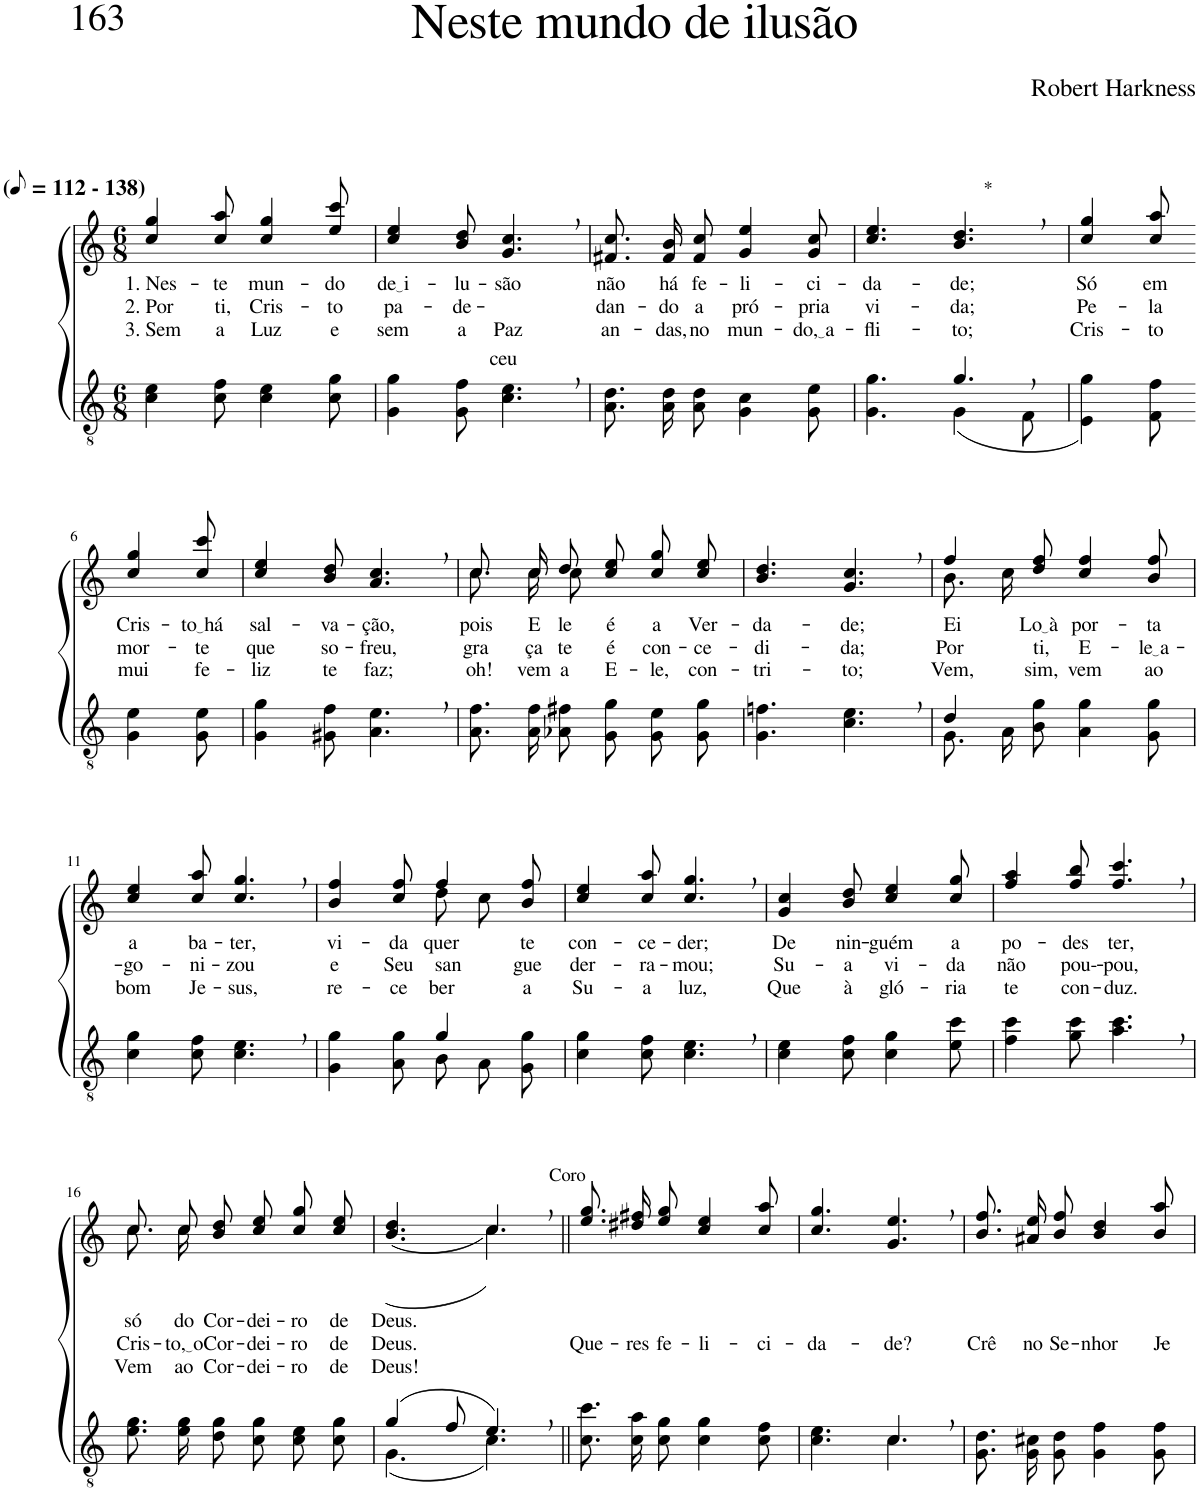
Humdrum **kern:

**kern	**kern	**text	**text	**text
*part2	*part1	*part1	*part1	*part1
*staff2	*staff1	*staff1	*staff1	*staff1
*I"Parte III e IV	*I"Parte I e II	*	*	*
*clefGv2	*clefG2	*	*	*
*Trd5c9	*Trd5c9	*	*	*
*k[]	*k[]	*	*	*
*M6/8	*M6/8	*	*	*
*MM56	*MM56	*	*	*
=1	=1	=1	=1	=1
!	!LO:TX:a:B:t=(	!	!	!
!	!LO:TX:a:B:t=- 138)	!	!	!
!	!	!LO:LY:b	!LO:LY:b	!LO:LY:b
4c\ 4e\	4cc/ 4gg/	1. Nes-	2. Por	3. Sem
!	!	!LO:LY:b	!LO:LY:b	!LO:LY:b
8c\ 8f\	8cc/ 8aa/	-te	ti,	a
!	!	!LO:LY:b	!LO:LY:b	!LO:LY:b
4c\ 4e\	4cc/ 4gg/	mun-	Cris-	Luz
!	!	!LO:LY:b	!LO:LY:b	!LO:LY:b
8c\ 8g\	8ee/ 8ccc/	-do	-to	e
=2	=2	=2	=2	=2
!	!	!LO:LY:b	!LO:LY:b	!LO:LY:b
4G\ 4g\	4cc/ 4ee/	de i	pa-	sem
!	!	!LO:LY:b	!LO:LY:b	!LO:LY:b
8G\ 8f\	8b/ 8dd/	-lu-	-de-	a
!	!	!LO:LY:b	!LO:LY:b	!LO:LY:b
4.c\, 4.e\,	4.g/, 4.cc/,	-são	-ceu	Paz
=3	=3	=3	=3	=3
!	!	!LO:LY:b	!LO:LY:b	!LO:LY:b
8.A\ 8.d\L	8.f#X/ 8.cc/L	não	dan-	an-
!	!	!LO:LY:b	!LO:LY:b	!LO:LY:b
16A\ 16d\K	16f#/ 16b/K	há	-do	-das,
!	!	!LO:LY:b	!LO:LY:b	!LO:LY:b
8A\ 8d\J	8f#/ 8cc/J	fe-	a	no
!	!	!LO:LY:b	!LO:LY:b	!LO:LY:b
4G\ 4c\	4g/ 4ee/	-li-	pró-	mun-
!	!	!LO:LY:b	!LO:LY:b	!LO:LY:b
8G\ 8e\	8g/ 8cc/	-ci-	-pria	do, a
=4	=4	=4	=4	=4
*^	*	*	*	*
!	!	!	!LO:LY:b	!LO:LY:b	!LO:LY:b
4.ryy	4.G\ 4.g\	4.cc/ 4.ee/	-da-	vi-	-fli-
!	!	!LO:TX:a:t=*	!	!	!
!	!	!	!LO:LY:b	!LO:LY:b	!LO:LY:b
4.g,/	4G\	4.b/, 4.dd/,	-de;	-da;	-to;
.	8F\	.	.	.	.
=5	=5	=5	=5	=5	=5
!	!	!	!LO:LY:b	!LO:LY:b	!LO:LY:b
*v	*v	*	*	*	*
4E\ 4g\	4cc/ 4gg/	Só	Pe-	Cris-
!	!	!LO:LY:b	!LO:LY:b	!LO:LY:b
8F\ 8f\	8cc/ 8aa/	em	-la	-to
!!LO:LB:g=z
=6-	=6-	=6-	=6-	=6-
!	!	!LO:LY:b	!LO:LY:b	!LO:LY:b
4G\ 4e\	4cc/ 4gg/	Cris-	mor-	mui
!	!	!LO:LY:b	!LO:LY:b	!LO:LY:b
8G\ 8e\	8cc/ 8ccc/	to há	-te	fe-
=7	=7	=7	=7	=7
!	!	!LO:LY:b	!LO:LY:b	!LO:LY:b
4G\ 4g\	4cc/ 4ee/	sal-	que	-liz
!	!	!LO:LY:b	!LO:LY:b	!LO:LY:b
8G#X\ 8f\	8b/ 8dd/	-va-	so-	te
!	!	!LO:LY:b	!LO:LY:b	!LO:LY:b
4.A\, 4.e\,	4.a/, 4.cc/,	-ção,	-freu,	faz;
=8	=8	=8	=8	=8
*	*^	*	*	*
!	!	!	!LO:LY:b	!LO:LY:b	!LO:LY:b
8.A\ 8.f\L	8.cc/L	8.cc\L	pois	gra-	oh!
!	!	!	!LO:LY:b	!LO:LY:b	!LO:LY:b
16A\ 16f\K	16cc/K	16cc\K	E-	-ça	vem
!	!	!	!LO:LY:b	!LO:LY:b	!LO:LY:b
8A-X\ 8f#X\J	8dd/J	8cc\J	-le	te	a
!	!	!	!LO:LY:b	!LO:LY:b	!LO:LY:b
8G\ 8g\L	8cc\ 8ee\L	4.ryy	é	é	E-
!	!	!	!LO:LY:b	!LO:LY:b	!LO:LY:b
8G\ 8e\	8cc\ 8gg\	.	a	con-	-le,
!	!	!	!LO:LY:b	!LO:LY:b	!LO:LY:b
8G\ 8g\J	8cc\ 8ee\J	.	Ver-	-ce-	con-
*	*v	*v	*	*	*
=9	=9	=9	=9	=9
!	!	!LO:LY:b	!LO:LY:b	!LO:LY:b
4.G\ 4.fn\	4.b/ 4.dd/	-da-	-di-	-tri-
!	!	!LO:LY:b	!LO:LY:b	!LO:LY:b
4.c\, 4.e\,	4.g/, 4.cc/,	-de;	-da;	-to;
=10	=10	=10	=10	=10
*^	*^	*	*	*
!	!	!	!	!LO:LY:b	!LO:LY:b	!LO:LY:b
4d/	8.G\L	4ff/	8.b\L	Ei-	Por	Vem,
.	16A\K	.	16cc\Jk	.	.	.
!	!	!	!	!LO:LY:b	!LO:LY:b	!LO:LY:b
2ryy	8B\ 8g\J	8dd/ 8ff/	8ryy	Lo à	ti,	sim,
!	!	!	!	!LO:LY:b	!LO:LY:b	!LO:LY:b
.	4A\ 4g\	4cc/ 4ff/	4.ryy	por-	E-	vem
!	!	!	!	!LO:LY:b	!LO:LY:b	!LO:LY:b
.	8G\ 8g\	8b/ 8ff/	.	-ta	le a	ao
*	*	*v	*v	*	*	*
!!LO:LB:g=z
=11	=11	=11	=11	=11	=11
!	!	!	!LO:LY:b	!LO:LY:b	!LO:LY:b
*v	*v	*	*	*	*
4c\ 4g\	4cc/ 4ee/	a	-go-	bom
!	!	!LO:LY:b	!LO:LY:b	!LO:LY:b
8c\ 8f\	8cc/ 8aa/	ba-	-ni-	Je-
!	!	!LO:LY:b	!LO:LY:b	!LO:LY:b
4.c\, 4.e\,	4.cc/, 4.gg/,	-ter,	-zou	-sus,
=12	=12	=12	=12	=12
*^	*	*	*	*
!	!	!	!LO:LY:b	!LO:LY:b	!LO:LY:b
*	*	*^	*	*	*
4.ryy	4G\ 4g\	4b/ 4ff/	4.ryy	vi-	e	re-
!	!	!	!	!LO:LY:b	!LO:LY:b	!LO:LY:b
.	8A\ 8g\	8cc/ 8ff/	.	-da	Seu	-ce-
!	!	!	!	!LO:LY:b	!LO:LY:b	!LO:LY:b
4g/	8B\L	4ff/	8dd\L	quer	san-	-ber
.	8A\	.	8cc\J	.	.	.
!	!	!	!	!LO:LY:b	!LO:LY:b	!LO:LY:b
8ryy	8G\ 8g\J	8b/ 8ff/	8ryy	te	-gue	a
=13	=13	=13	=13	=13	=13	=13
!	!	!	!	!LO:LY:b	!LO:LY:b	!LO:LY:b
*v	*v	*	*	*	*	*
*	*v	*v	*	*	*
4c\ 4g\	4cc/ 4ee/	con-	der-	Su-
!	!	!LO:LY:b	!LO:LY:b	!LO:LY:b
8c\ 8f\	8cc/ 8aa/	-ce-	-ra-	-a
!	!	!LO:LY:b	!LO:LY:b	!LO:LY:b
4.c\, 4.e\,	4.cc/, 4.gg/,	-der;	-mou;	luz,
=14	=14	=14	=14	=14
!	!	!LO:LY:b	!LO:LY:b	!LO:LY:b
4c\ 4e\	4g/ 4cc/	De	Su-	Que
!	!	!LO:LY:b	!LO:LY:b	!LO:LY:b
8c\ 8f\	8b/ 8dd/	nin-	-a	à
!	!	!LO:LY:b	!LO:LY:b	!LO:LY:b
4c\ 4g\	4cc/ 4ee/	-guém	vi-	gló-
!	!	!LO:LY:b	!LO:LY:b	!LO:LY:b
8e\ 8cc\	8cc/ 8gg/	a	-da	-ria
=15	=15	=15	=15	=15
!	!	!LO:LY:b	!LO:LY:b	!LO:LY:b
4f\ 4cc\	4ff/ 4aa/	po-	não	te
!	!	!LO:LY:b	!LO:LY:b	!LO:LY:b
8g\ 8cc\	8ff/ 8bb/	-des	pou--	con-
!	!	!LO:LY:b	!LO:LY:b	!LO:LY:b
4.a\, 4.cc\,	4.ff/, 4.ccc/,	ter,	-pou,	-duz.
!!LO:LB:g=z
=16	=16	=16	=16	=16
!	!	!LO:LY:b	!LO:LY:b	!LO:LY:b
*	*^	*	*	*
8.e\ 8.g\L	8.cc\L	8.cc/L	só	Cris-	Vem
!	!	!	!LO:LY:b	!LO:LY:b	!LO:LY:b
16e\ 16g\K	16cc\K	8cc/J	do	to, o	ao
!	!	!	!LO:LY:b	!LO:LY:b	!LO:LY:b
8d\ 8g\J	8b\ 8dd\J	.	Cor-	Cor-	Cor-
.	.	4..ryy	.	.	.
!	!	!	!LO:LY:b	!LO:LY:b	!LO:LY:b
8c\ 8g\L	8cc\ 8ee\L	.	-dei-	-dei-	-dei-
!	!	!	!LO:LY:b	!LO:LY:b	!LO:LY:b
8c\ 8e\	8cc\ 8gg\	.	-ro	-ro	-ro
!	!	!	!LO:LY:b	!LO:LY:b	!LO:LY:b
8c\ 8g\J	8cc\ 8ee\J	.	de	de	de
=17	=17	=17	=17	=17	=17
*^	*	*	*	*	*
!	!	!	!	!LO:LY:b	!LO:LY:b	!LO:LY:b
(4g/	(4.G\	4.ryy	(4.b/ 4.dd/	Deus.	Deus.	Deus!
8f/	.	.	.	.	.	.
!	!	!LO:TX:a:t=Coro	!	!	!	!
4.e,/)	4.c\)	(4.cc,\	4.cc/)	.	.	.
=18||	=18||	=18||	=18||	=18||	=18||	=18||
!	!	!	!	!	!LO:LY:b	!
*v	*v	*	*	*	*	*
*	*v	*v	*	*	*
8.c\ 8.cc\L	8.ee\ 8.gg\L	.	Que-	.
!	!	!	!LO:LY:b	!
16c\ 16a\K	16dd#X\ 16ff#X\K	.	-res	.
!	!	!	!LO:LY:b	!
8c\ 8g\J	8ee\ 8gg\J	.	fe-	.
!	!	!	!LO:LY:b	!
4c\ 4g\	4cc/ 4ee/	.	-li-	.
!	!	!	!LO:LY:b	!
8c\ 8f\	8cc/ 8aa/	.	-ci-	.
=19	=19	=19	=19	=19
*^	*	*	*	*
!	!	!	!	!LO:LY:b	!
4.c\ 4.e\	4.ryy	4.cc/ 4.gg/	.	-da-	.
!	!	!	!	!LO:LY:b	!
4.c,\	4.c/	4.g/, 4.ee/,	.	-de?	.
=20	=20	=20	=20	=20	=20
!	!	!	!	!LO:LY:b	!
*v	*v	*	*	*	*
8.G\ 8.d\L	8.b\ 8.ff\L	.	Crê	.
!	!	!	!LO:LY:b	!
16G\ 16c#X\K	16a#X\ 16ee\K	.	no	.
!	!	!	!LO:LY:b	!
8G\ 8d\J	8b\ 8ff\J	.	Se-	.
!	!	!	!LO:LY:b	!
4G\ 4f\	4b/ 4dd/	.	-nhor	.
!	!	!	!LO:LY:b	!
8G\ 8f\	8b/ 8aa/	.	Je-	.
=	=	=	=	=
*-	*-	*-	*-	*-
